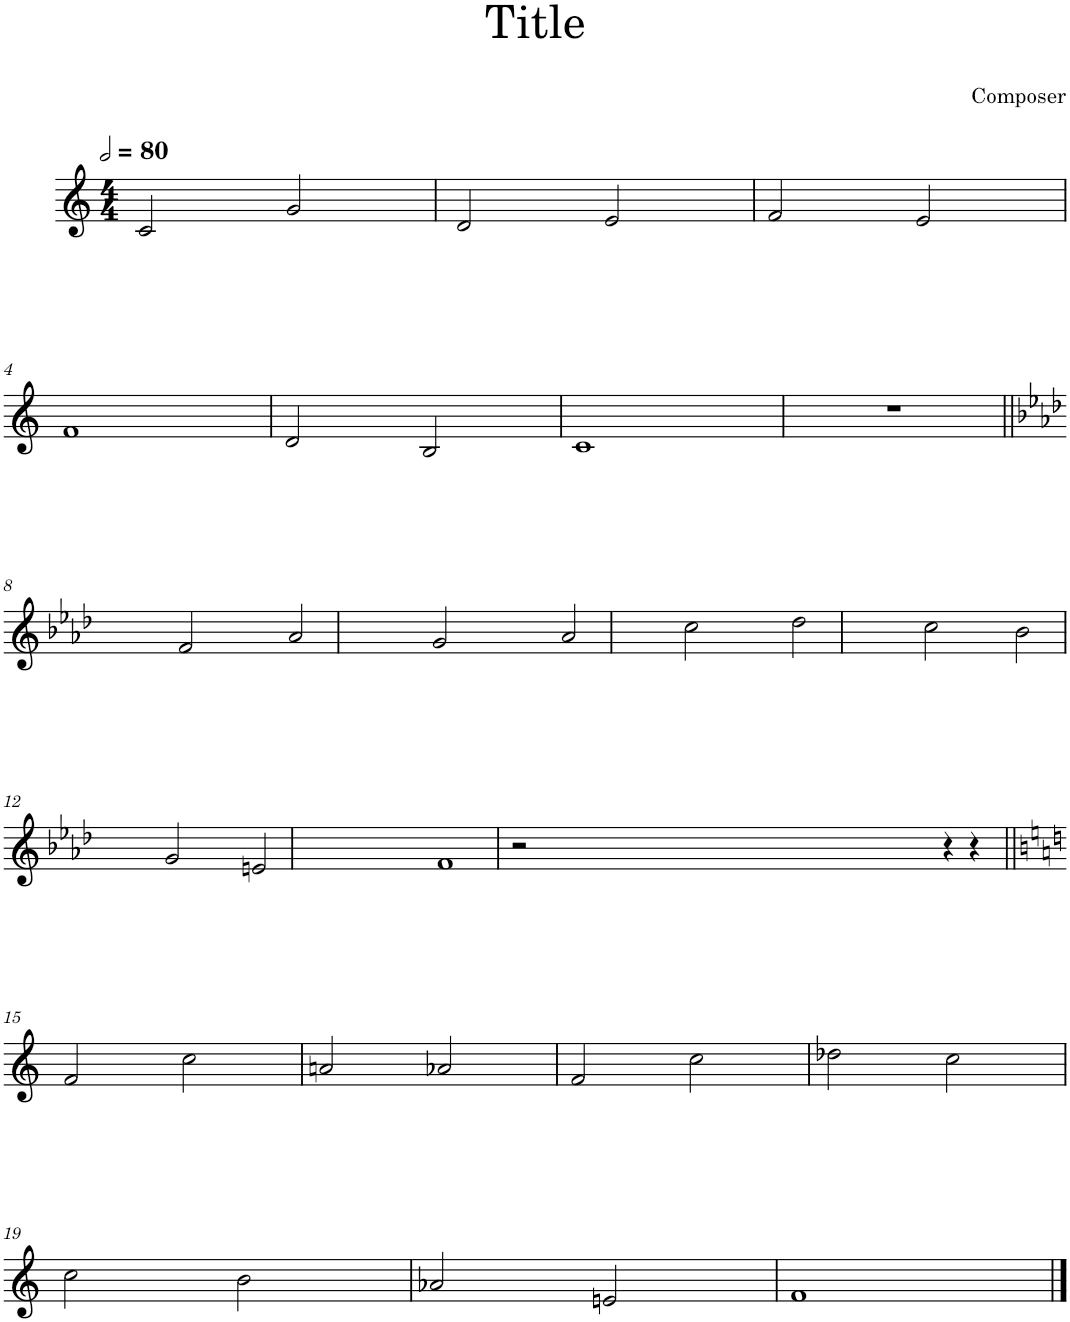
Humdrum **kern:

**kern
*part1
*staff1
*I"Piano
*I'Pno.
*clefG2
*k[]
*M4/4
*MM160
=1
2c/
2g/
=2
2d/
2e/
=3
2f/
2e/
!!LO:LB:g=z
=4
1f
=5
2d/
2B/
=6
1c
=7
1r
!!LO:LB:g=z
=8||
*k[b-e-a-d-]
2f/
2a-/
=9
2g/
2a-/
=10
2cc\
2dd-\
=11
2cc\
2b-\
!!LO:LB:g=z
=12
2g/
2en/
=13
1f
=14
2r
4r
4r
!!LO:LB:g=z
=15||
*k[]
2f/
2cc\
=16
2an/
2a-X/
=17
2f/
2cc\
=18
2dd-X\
2cc\
!!LO:LB:g=z
=19
2cc\
2b\
=20
2a-X/
2en/
=21
1f
==
*-
